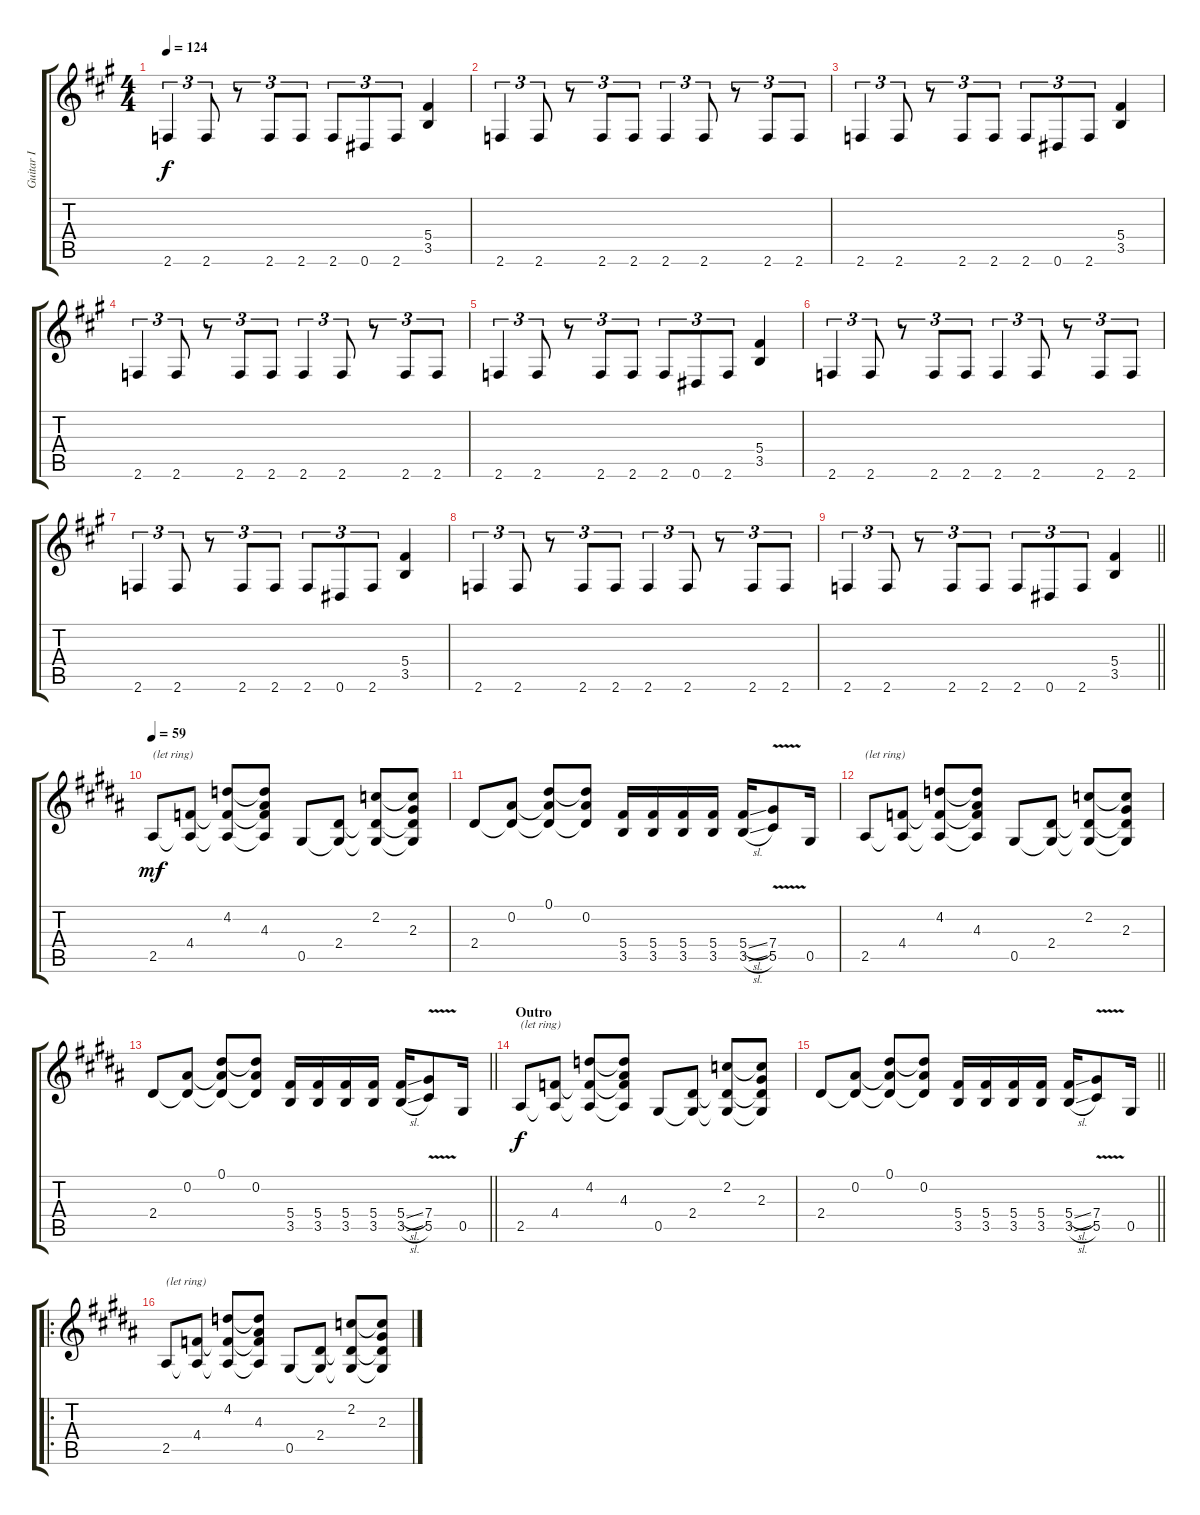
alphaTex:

\track ("Guitar I" "Guitar I") {instrument distortionguitar}
\staff {score tabs}
\tuning (Eb4 Bb3 Gb3 Db3 Ab2 Eb2) {hide}
\ts (4 4)
\tempo 124
\clef g2
\ks f#minor
2.6.4{tu (3 2) dy f} 2.6.8{tu (3 2)} r.8{tu (3 2)} 2.6.8{tu (3 2)} 2.6.8{tu (3 2)} 2.6.8{tu (3 2)} 0.6.8{tu (3 2)} 2.6.8{tu (3 2)} (5.4 3.5).4 |
2.6.4{tu (3 2)} 2.6.8{tu (3 2)} r.8{tu (3 2)} 2.6.8{tu (3 2)} 2.6.8{tu (3 2)} 2.6.4{tu (3 2)} 2.6.8{tu (3 2)} r.8{tu (3 2)} 2.6.8{tu (3 2)} 2.6.8{tu (3 2)} |
2.6.4{tu (3 2)} 2.6.8{tu (3 2)} r.8{tu (3 2)} 2.6.8{tu (3 2)} 2.6.8{tu (3 2)} 2.6.8{tu (3 2)} 0.6.8{tu (3 2)} 2.6.8{tu (3 2)} (5.4 3.5).4 |
2.6.4{tu (3 2)} 2.6.8{tu (3 2)} r.8{tu (3 2)} 2.6.8{tu (3 2)} 2.6.8{tu (3 2)} 2.6.4{tu (3 2)} 2.6.8{tu (3 2)} r.8{tu (3 2)} 2.6.8{tu (3 2)} 2.6.8{tu (3 2)} |
2.6.4{tu (3 2)} 2.6.8{tu (3 2)} r.8{tu (3 2)} 2.6.8{tu (3 2)} 2.6.8{tu (3 2)} 2.6.8{tu (3 2)} 0.6.8{tu (3 2)} 2.6.8{tu (3 2)} (5.4 3.5).4 |
2.6.4{tu (3 2)} 2.6.8{tu (3 2)} r.8{tu (3 2)} 2.6.8{tu (3 2)} 2.6.8{tu (3 2)} 2.6.4{tu (3 2)} 2.6.8{tu (3 2)} r.8{tu (3 2)} 2.6.8{tu (3 2)} 2.6.8{tu (3 2)} |
2.6.4{tu (3 2)} 2.6.8{tu (3 2)} r.8{tu (3 2)} 2.6.8{tu (3 2)} 2.6.8{tu (3 2)} 2.6.8{tu (3 2)} 0.6.8{tu (3 2)} 2.6.8{tu (3 2)} (5.4 3.5).4 |
2.6.4{tu (3 2)} 2.6.8{tu (3 2)} r.8{tu (3 2)} 2.6.8{tu (3 2)} 2.6.8{tu (3 2)} 2.6.4{tu (3 2)} 2.6.8{tu (3 2)} r.8{tu (3 2)} 2.6.8{tu (3 2)} 2.6.8{tu (3 2)} |
\barLineRight lightlight
2.6.4{tu (3 2)} 2.6.8{tu (3 2)} r.8{tu (3 2)} 2.6.8{tu (3 2)} 2.6.8{tu (3 2)} 2.6.8{tu (3 2)} 0.6.8{tu (3 2)} 2.6.8{tu (3 2)} (5.4 3.5).4 |
\section ("" "")
\tempo 59
\ks b
2.5.8{txt "(let ring)" dy mf} (4.4 2.5{t}).8 (4.2 4.4{t} 2.5{t}).8 (4.2{t} 4.3 4.4{t} 2.5{t}).8 0.5.8 (2.4 0.5{t}).8 (2.2 2.4{t} 0.5{t}).8 (2.2{t} 2.3 2.4{t} 0.5{t}).8 |
2.4.8 (0.2 2.4{t}).8 (0.1 0.2{t} 2.4{t}).8 (0.1{t} 0.2 2.4{t}).8 (5.4 3.5).16 (5.4 3.5).16 (5.4 3.5).16 (5.4 3.5).16 (5.4{sl} 3.5{sl}).16 (7.4{v} 5.5{v}).8 0.5.16 |
2.5.8{txt "(let ring)"} (4.4 2.5{t}).8 (4.2 4.4{t} 2.5{t}).8 (4.2{t} 4.3 4.4{t} 2.5{t}).8 0.5.8 (2.4 0.5{t}).8 (2.2 2.4{t} 0.5{t}).8 (2.2{t} 2.3 2.4{t} 0.5{t}).8 |
\barLineRight lightlight
2.4.8 (0.2 2.4{t}).8 (0.1 0.2{t} 2.4{t}).8 (0.1{t} 0.2 2.4{t}).8 (5.4 3.5).16 (5.4 3.5).16 (5.4 3.5).16 (5.4 3.5).16 (5.4{sl} 3.5{sl}).16 (7.4{v} 5.5{v}).8 0.5.16 |
\section ("" "Outro")
2.5.8{txt "(let ring)" dy f balance 6} (4.4 2.5{t}).8 (4.2 4.4{t} 2.5{t}).8 (4.2{t} 4.3 4.4{t} 2.5{t}).8 0.5.8 (2.4 0.5{t}).8 (2.2 2.4{t} 0.5{t}).8 (2.2{t} 2.3 2.4{t} 0.5{t}).8 |
\barLineRight lightlight
2.4.8 (0.2 2.4{t}).8 (0.1 0.2{t} 2.4{t}).8 (0.1{t} 0.2 2.4{t}).8 (5.4 3.5).16 (5.4 3.5).16 (5.4 3.5).16 (5.4 3.5).16 (5.4{sl} 3.5{sl}).16 (7.4{v} 5.5{v}).8 0.5.16 |
\ro
2.5.8{txt "(let ring)"} (4.4 2.5{t}).8 (4.2 4.4{t} 2.5{t}).8 (4.2{t} 4.3 4.4{t} 2.5{t}).8 0.5.8 (2.4 0.5{t}).8 (2.2 2.4{t} 0.5{t}).8 (2.2{t} 2.3 2.4{t} 0.5{t}).8
